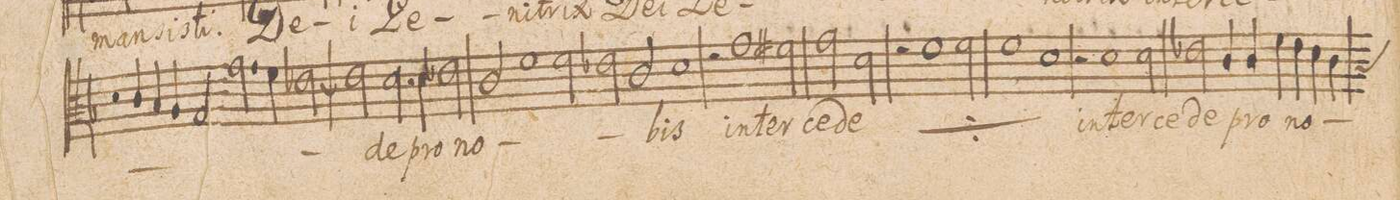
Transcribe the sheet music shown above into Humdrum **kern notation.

**kern	**text
*I"ALTVS.	*
*clefC3	*
*k[b-]	*
*met(C|)	*
*M2/1	*
4d\]	.
4c/	.
4B-/	.
4A/	.
=79-	=79-
2G/	.
2.g\	.
4f\	.
[<2e-X\	.
=80-	=80-
2e-\]	.
2.d\	-de
4d\	pro
2e-X\	no-
=81-	=81-
2c/	.
1f	.
2f\	.
=82-	=82-
2e-X\	.
2c/	.
1d	-bis
=83-	=83-
2r	.
1g	in-
2f#X\	-ter-
=84-	=84-
2g\	-ce-
2d\	-de
2r	.
*	*ij
1fny\	in-
=85-	=85-
2f\	-ter-
1f	-ce-
=86-	=86-
1d	-de
*	*Xij
2r	.
1d\	in-
=87-	=87-
2d\	-ter-
2e-X\	-ce-
4c/	-de
4c/	pro
=88-	=88-
4f\	no-
4e-\	.
4d\	.
4c\	.
*custos:B	*
*-	*-
